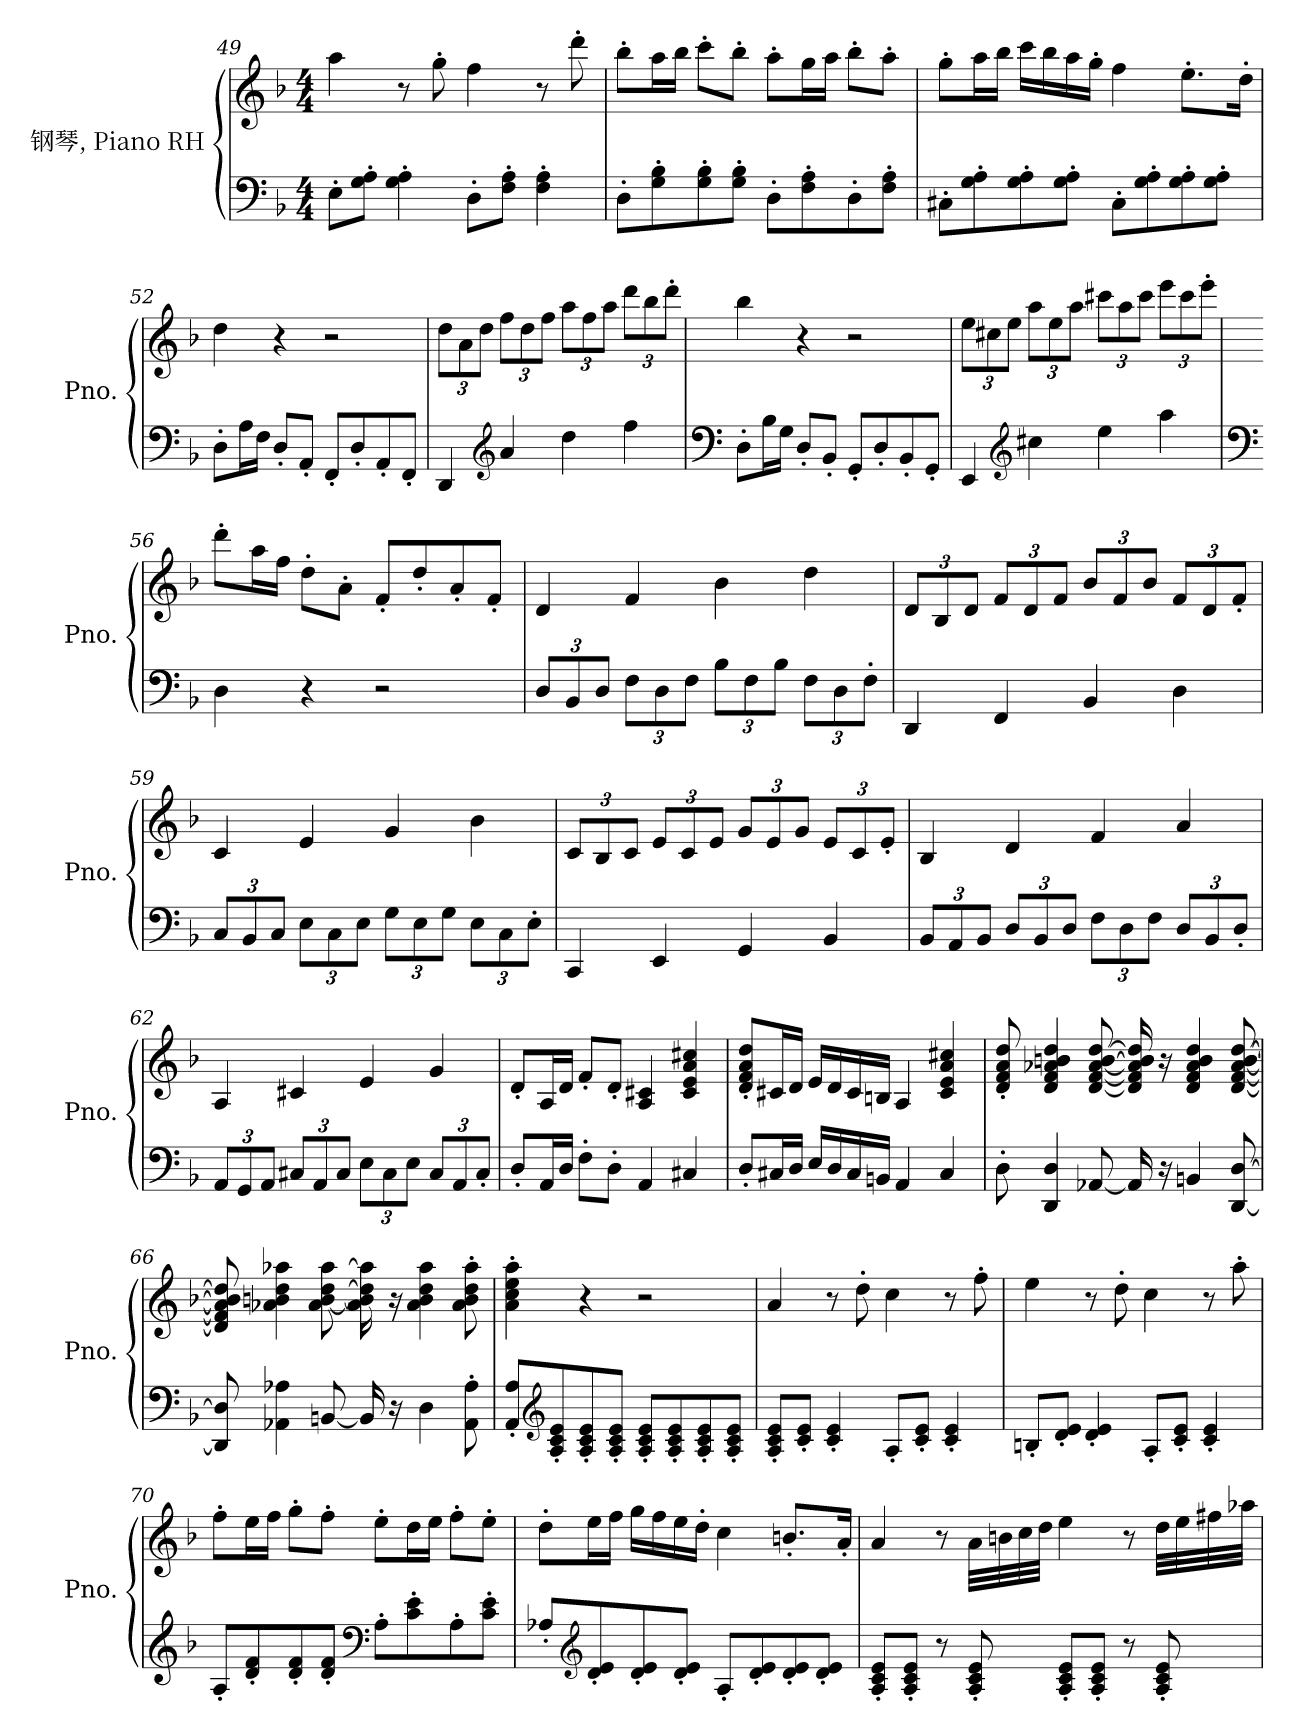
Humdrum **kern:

**kern	**kern
*part1	*part1
*staff2	*staff1
*I"钢琴, Piano RH	*
*I'Pno.	*
*clefF4	*clefG2
*k[b-]	*k[b-]
*M4/4	*M4/4
=49	=49
8E'\L	4aa\
8G\' 8A\'J	.
4G\' 4A\'	8r
.	8gg'\
8D'\L	4ff\
8F\' 8A\'J	.
4F\' 4A\'	8r
.	8ddd'\
!!LO:LB:g=z
=50	=50
8D'\L	8bb-'\L
8G\' 8B-\'	16aa\L
.	16bb-\JJ
8G\' 8B-\'	8ccc'\L
8G\' 8B-\'J	8bb-'\J
8D'\L	8aa'\L
8F\' 8A\'	16gg\L
.	16aa\JJ
8D'\	8bb-'\L
8F\' 8A\'J	8aa'\J
=51	=51
8C#X'\L	8gg'\L
8G\' 8A\'	16aa\L
.	16bb-\JJ
8G\' 8A\'	16ccc\LL
.	16bb-\
8G\' 8A\'J	16aa\
.	16gg'\JJ
8C#'\L	4ff\
8G\' 8A\'	.
8G\' 8A\'	8.ee'\L
8G\' 8A\'J	.
.	16dd'\Jk
=52	=52
8D'\L	4dd\
16A\L	.
16F\JJ	.
8D'/L	4r
8AA'/J	.
8FF'/L	2r
8D'/	.
8AA'/	.
8FF'/J	.
!!LO:LB:g=z
=53	=53
*	*Xbrackettup
4DD/	12dd\L
.	12a\
.	12dd\J
*clefG2	*
4a/	12ff\L
.	12dd\
.	12ff\J
4dd\	12aa\L
.	12ff\
.	12aa\J
4ff\	12ddd\L
.	12bb-\
.	12ddd'\J
=54	=54
*clefF4	*
8D'\L	4bb-\
16B-\L	.
16G\JJ	.
8D'/L	4r
8BB-'/J	.
8GG'/L	2r
8D'/	.
8BB-'/	.
8GG'/J	.
=55	=55
4EE/	12ee\L
.	12cc#X\
.	12ee\J
*clefG2	*
4cc#X\	12aa\L
.	12ee\
.	12aa\J
4ee\	12ccc#X\L
.	12aa\
.	12ccc#\J
4aa\	12eee\L
.	12ccc#\
.	12eee'\J
!!LO:LB:g=z
=56	=56
*clefF4	*
4D\	8ddd'\L
.	16aa\L
.	16ff\JJ
4r	8dd'\L
.	8a'\J
2r	8f'/L
.	8dd'/
.	8a'/
.	8f'/J
=57	=57
*Xbrackettup	*
12D/L	4d/
12BB-/	.
12D/J	.
12F\L	4f/
12D\	.
12F\J	.
12B-\L	4b-\
12F\	.
12B-\J	.
12F\L	4dd\
12D\	.
12F'\J	.
=58	=58
4DD/	12d/L
.	12B-/
.	12d/J
4FF/	12f/L
.	12d/
.	12f/J
4BB-/	12b-/L
.	12f/
.	12b-/J
4D\	12f/L
.	12d/
.	12f'/J
=59	=59
12C/L	4c/
12BB-/	.
12C/J	.
12E\L	4e/
12C\	.
12E\J	.
12G\L	4g/
12E\	.
12G\J	.
12E\L	4b-\
12C\	.
12E'\J	.
!!LO:LB:g=z
=60	=60
4CC/	12c/L
.	12B-/
.	12c/J
4EE/	12e/L
.	12c/
.	12e/J
4GG/	12g/L
.	12e/
.	12g/J
4BB-/	12e/L
.	12c/
.	12e'/J
=61	=61
12BB-/L	4B-/
12AA/	.
12BB-/J	.
12D/L	4d/
12BB-/	.
12D/J	.
12F\L	4f/
12D\	.
12F\J	.
12D/L	4a/
12BB-/	.
12D'/J	.
=62	=62
12AA/L	4A/
12GG/	.
12AA/J	.
12C#X/L	4c#X/
12AA/	.
12C#/J	.
12E\L	4e/
12C#\	.
12E\J	.
12C#/L	4g/
12AA/	.
12C#'/J	.
!!LO:PB:g=z
=63	=63
8D'/L	8d'/L
16AA/L	16A/L
16D/JJ	16d/JJ
8F'\L	8f'/L
8D'\J	8d'/J
4AA/	4A/ 4c#X/
4C#X/	4c#/ 4e/ 4a/ 4cc#X/
=64	=64
8D'/L	8d/' 8f/' 8a/' 8dd/'L
16C#X/L	16c#X/L
16D/JJ	16d/JJ
16E/LL	16e/LL
16D/	16d/
16C#/	16c#/
16BBn/JJ	16Bn/JJ
4AA/	4A/
4C#/	4c#/ 4e/ 4a/ 4cc#X/
=65	=65
8D'\	8d/' 8f/' 8a/' 8dd/'
4DD/ 4D/	4d/ 4f/ 4a-X/ 4bn/ 4dd/
[8AA-X/	[8d/ [8f/ [8a-/ [8b/ [8dd/
16AA-/]	16d/] 16f/] 16a-/] 16b/] 16dd/]
16r	16r
4BBn/	4d/ 4f/ 4a-/ 4b/ 4dd/
[8DD/ [8D/	[8d/ [8f/ [8a-/ [8b/ [8dd/
!!LO:LB:g=z
=66	=66
8DD/] 8D/]	8d/] 8f/] 8a-/] 8b/] 8dd/]
4AA-X\ 4A-X\	4a-X\ 4bn\ 4dd\ 4aa-X\
[8BBn/	[8a-\ [8b\ [8dd\ [8aa-\
16BB/]	16a-\] 16b\] 16dd\] 16aa-\]
16r	16r
4D\	4a-\ 4b\ 4dd\ 4aa-\
8AA-\' 8A-\'	8a-\' 8b\' 8dd\' 8aa-\'
=67	=67
8AA/' 8A/'L	4a\' 4cc\' 4ee\' 4aa\'
*clefG2	*
8A/' 8c/' 8e/'	.
8A/' 8c/' 8e/'	4r
8A/' 8c/' 8e/'J	.
8A/' 8c/' 8e/'L	2r
8A/' 8c/' 8e/'	.
8A/' 8c/' 8e/'	.
8A/' 8c/' 8e/'J	.
=68	=68
8A/' 8c/' 8e/'L	4a/
8c/' 8e/'J	.
4c/' 4e/'	8r
.	8dd'\
8A'/L	4cc\
8c/' 8e/'J	.
4c/' 4e/'	8r
.	8ff'\
!!LO:LB:g=z
=69	=69
8Bn'/L	4ee\
8d/' 8e/'J	.
4d/' 4e/'	8r
.	8dd'\
8A'/L	4cc\
8c/' 8e/'J	.
4c/' 4e/'	8r
.	8aa'\
=70	=70
8A'/L	8ff'\L
8d/' 8f/'	16ee\L
.	16ff\JJ
8d/' 8f/'	8gg'\L
8d/' 8f/'J	8ff'\J
*clefF4	*
8A'\L	8ee'\L
8c\' 8e\'	16dd\L
.	16ee\JJ
8A'\	8ff'\L
8c\' 8e\'J	8ee'\J
=71	=71
8A-X'/L	8dd'\L
*clefG2	*
8d/' 8e/'	16ee\L
.	16ff\JJ
8d/' 8e/'	16gg\LL
.	16ff\
8d/' 8e/'J	16ee\
.	16dd'\JJ
8A-'/L	4cc\
8d/' 8e/'	.
8d/' 8e/'	8.bn'/L
8d/' 8e/'J	.
.	16a'/Jk
!!LO:LB:g=z
=72	=72
8A/' 8c/' 8e/'L	4a/
8A/' 8c/' 8e/'J	.
8r	8r
8A/' 8c/' 8e/'	32a\LLL
.	32bn\
.	32cc\
.	32dd\JJJ
8A/' 8c/' 8e/'L	4ee\
8A/' 8c/' 8e/'J	.
8r	8r
8A/' 8c/' 8e/'	32dd\LLL
.	32ee\
.	32ff#X\
.	32aa-X\JJJ
=	=
*-	*-
